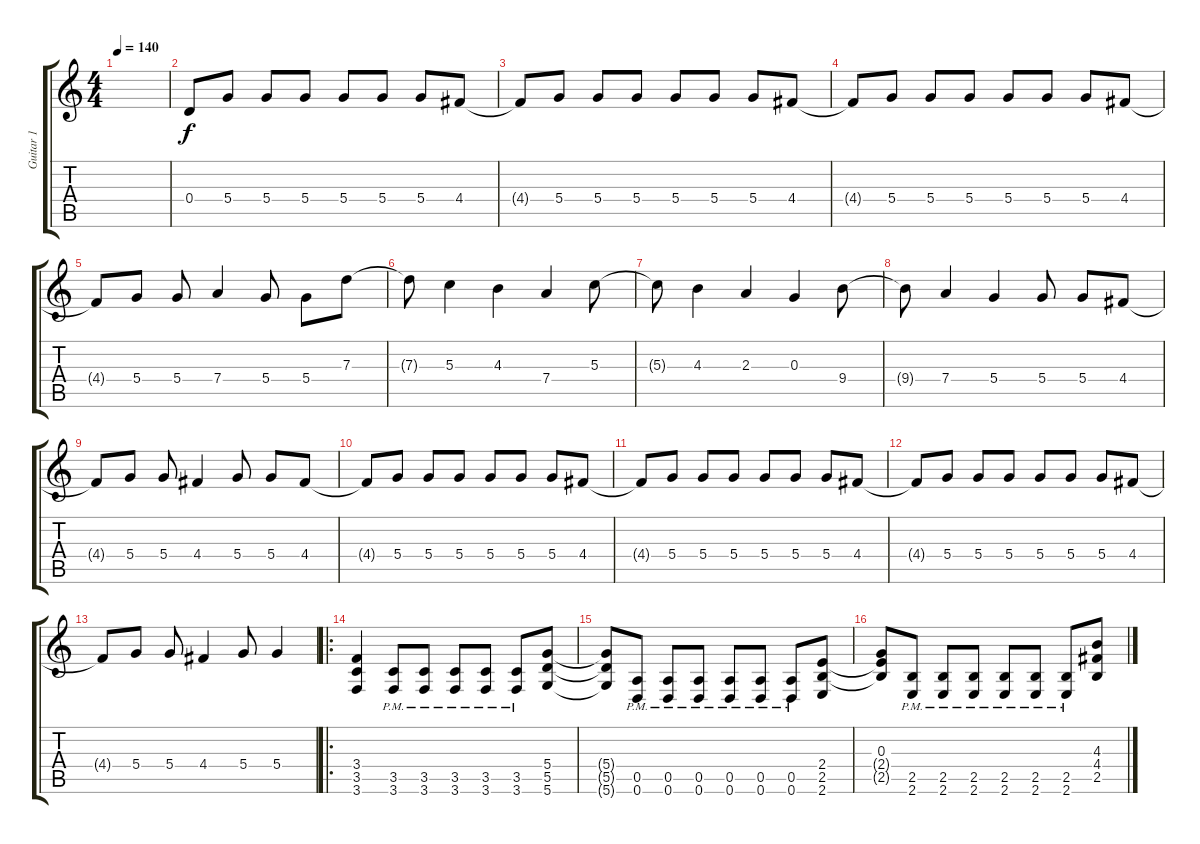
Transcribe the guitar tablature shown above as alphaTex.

\track ("Guitar 1" "Guitar 1") {instrument distortionguitar}
\staff {score tabs}
\tuning (E4 B3 G3 D3 A2 D2) {hide}
\ts (4 4)
\tempo 140
\clef g2
\ks c
|
0.4.8 5.4.8 5.4.8 5.4.8 5.4.8 5.4.8 5.4.8 4.4.8 |
4.4{t}.8 5.4.8 5.4.8 5.4.8 5.4.8 5.4.8 5.4.8 4.4.8 |
4.4{t}.8 5.4.8 5.4.8 5.4.8 5.4.8 5.4.8 5.4.8 4.4.8 |
4.4{t}.8 5.4.8 5.4.8 7.4.4 5.4.8 5.4.8 7.3.8 |
7.3{t}.8 5.3.4 4.3.4 7.4.4 5.3.8 |
5.3{t}.8 4.3.4 2.3.4 0.3.4 9.4.8 |
9.4{t}.8 7.4.4 5.4.4 5.4.8 5.4.8 4.4.8 |
4.4{t}.8 5.4.8 5.4.8 4.4.4 5.4.8 5.4.8 4.4.8 |
4.4{t}.8 5.4.8 5.4.8 5.4.8 5.4.8 5.4.8 5.4.8 4.4.8 |
4.4{t}.8 5.4.8 5.4.8 5.4.8 5.4.8 5.4.8 5.4.8 4.4.8 |
4.4{t}.8 5.4.8 5.4.8 5.4.8 5.4.8 5.4.8 5.4.8 4.4.8 |
4.4{t}.8 5.4.8 5.4.8 4.4.4 5.4.8 5.4.4 |
\ro
(3.4 3.5 3.6).4 (3.5{pm} 3.6{pm}).8 (3.5{pm} 3.6{pm}).8 (3.5{pm} 3.6{pm}).8 (3.5{pm} 3.6{pm}).8 (3.5{pm} 3.6{pm}).8 (5.4 5.5 5.6).8 |
(5.4{t} 5.5{t} 5.6{t}).8 (0.5{pm} 0.6{pm}).8 (0.5{pm} 0.6{pm}).8 (0.5{pm} 0.6{pm}).8 (0.5{pm} 0.6{pm}).8 (0.5{pm} 0.6{pm}).8 (0.5{pm} 0.6{pm}).8 (2.4 2.5 2.6).8 |
(0.3 2.4{t} 2.5{t}).8 (2.5{pm} 2.6{pm}).8 (2.5{pm} 2.6{pm}).8 (2.5{pm} 2.6{pm}).8 (2.5{pm} 2.6{pm}).8 (2.5{pm} 2.6{pm}).8 (2.5{pm} 2.6{pm}).8 (4.3 4.4 2.5).8
